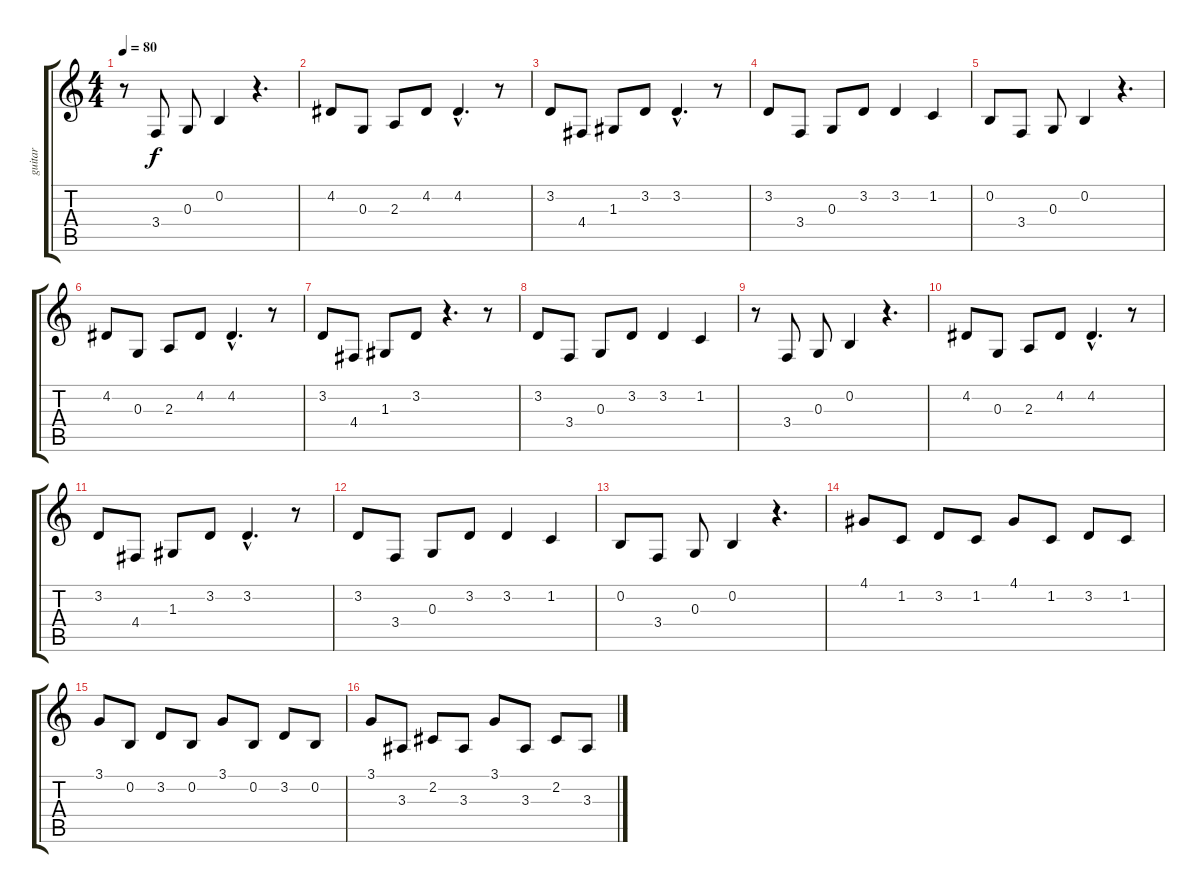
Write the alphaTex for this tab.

\track ("guitar" "guitar") {instrument acousticgrandpiano}
\staff {score tabs}
\tuning (E4 B3 G3 D3 A2 E2) {hide}
\ts (4 4)
\tempo 80
\clef g2
\ks c
r.8{dy f} 3.4.8 0.3.8 0.2.4 r.4{d} |
4.2.8 0.3.8 2.3.8 4.2.8 4.2{hac}.4{d} r.8 |
3.2.8 4.4.8 1.3.8 3.2.8 3.2{hac}.4{d} r.8 |
3.2.8 3.4.8 0.3.8 3.2.8 3.2.4 1.2.4 |
0.2.8 3.4.8 0.3.8 0.2.4 r.4{d} |
4.2.8 0.3.8 2.3.8 4.2.8 4.2{hac}.4{d} r.8 |
3.2.8 4.4.8 1.3.8 3.2.8 r.4{d} r.8 |
3.2.8 3.4.8 0.3.8 3.2.8 3.2.4 1.2.4 |
r.8 3.4.8 0.3.8 0.2.4 r.4{d} |
4.2.8 0.3.8 2.3.8 4.2.8 4.2{hac}.4{d} r.8 |
3.2.8 4.4.8 1.3.8 3.2.8 3.2{hac}.4{d} r.8 |
3.2.8 3.4.8 0.3.8 3.2.8 3.2.4 1.2.4 |
0.2.8 3.4.8 0.3.8 0.2.4 r.4{d} |
4.1.8 1.2.8 3.2.8 1.2.8 4.1.8 1.2.8 3.2.8 1.2.8 |
3.1.8 0.2.8 3.2.8 0.2.8 3.1.8 0.2.8 3.2.8 0.2.8 |
3.1.8 3.3.8 2.2.8 3.3.8 3.1.8 3.3.8 2.2.8 3.3.8
